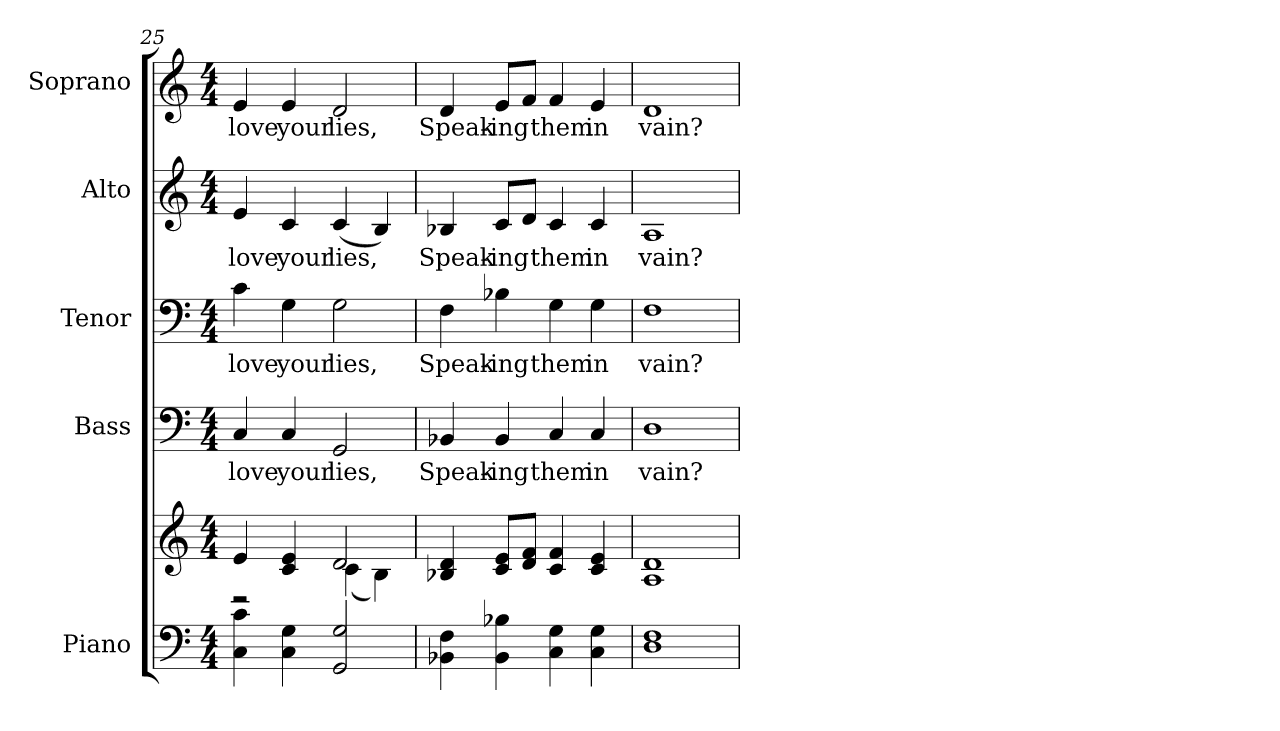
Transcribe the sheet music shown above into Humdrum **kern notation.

**kern	**kern	**kern	**text	**kern	**text	**kern	**text	**kern	**text
*part5	*part5	*part4	*part4	*part3	*part3	*part2	*part2	*part1	*part1
*staff6	*staff5	*staff4	*staff4	*staff3	*staff3	*staff2	*staff2	*staff1	*staff1
*I"Piano	*	*I"Bass	*	*I"Tenor	*	*I"Alto	*	*I"Soprano	*
*I'Pno.	*	*I'B.	*	*	*	*I'A.	*	*I'S.	*
!!LO:PB:g=z
*clefF4	*clefG2	*clefF4	*	*clefF4	*	*clefG2	*	*clefG2	*
*k[]	*k[]	*k[]	*	*k[]	*	*k[]	*	*k[]	*
*C:	*C:	*C:	*	*C:	*	*C:	*	*C:	*
*M4/4	*M4/4	*M4/4	*	*M4/4	*	*M4/4	*	*M4/4	*
=25	=25	=25	=25	=25	=25	=25	=25	=25	=25
*	*^	*	*	*	*	*	*	*	*
!	!	!	!	!LO:LY:b:color=#000000	!	!	!	!	!	!
!	!	!	!	!	!	!LO:LY:b:color=#000000	!	!	!	!
!	!	!	!	!	!	!	!	!LO:LY:b:color=#000000	!	!
!	!	!	!	!	!	!	!	!	!	!LO:LY:b:color=#000000
4Ci\ 4ci	4ei/	2r	4Ci/	love	4ci\	love	4ei/	love	4ei/	love
!	!	!	!	!LO:LY:b:color=#000000	!	!	!	!	!	!
!	!	!	!	!	!	!LO:LY:b:color=#000000	!	!	!	!
!	!	!	!	!	!	!	!	!LO:LY:b:color=#000000	!	!
!	!	!	!	!	!	!	!	!	!	!LO:LY:b:color=#000000
4Ci\ 4Gi	4ci/ 4ei	.	4Ci/	your	4Gi\	your	4ci/	your	4ei/	your
!	!	!	!	!LO:LY:b:color=#000000	!	!	!	!	!	!
!	!	!	!	!	!	!LO:LY:b:color=#000000	!	!	!	!
!	!	!	!	!	!	!	!	!LO:LY:b:color=#000000	!	!
!	!	!	!	!	!	!	!	!	!	!LO:LY:b:color=#000000
2GGi/ 2Gi	2di/	(4ci\	2GGi/	lies,	2Gi\	lies,	(4ci/	lies,	2di/	lies,
.	.	4Bi\)	.	.	.	.	4Bi/)	.	.	.
*	*v	*v	*	*	*	*	*	*	*	*
=26	=26	=26	=26	=26	=26	=26	=26	=26	=26
*	*^	*	*	*	*	*	*	*	*
!	!	!	!	!LO:LY:b:color=#000000	!	!	!	!	!	!
*	*v	*v	*	*	*	*	*	*	*	*
*	*^	*	*	*	*	*	*	*	*
!	!	!	!	!	!	!LO:LY:b:color=#000000	!	!	!	!
*	*v	*v	*	*	*	*	*	*	*	*
*	*^	*	*	*	*	*	*	*	*
!	!	!	!	!	!	!	!	!LO:LY:b:color=#000000	!	!
*	*v	*v	*	*	*	*	*	*	*	*
*	*^	*	*	*	*	*	*	*	*
!	!	!	!	!	!	!	!	!	!	!LO:LY:b:color=#000000
*	*v	*v	*	*	*	*	*	*	*	*
4BB-Xi\ 4Fi	4B-Xi/ 4di	4BB-Xi/	Speak-	4Fi\	Speak-	4B-Xi/	Speak-	4di/	Speak-
!	!	!	!LO:LY:b:color=#000000	!	!	!	!	!	!
!	!	!	!	!	!LO:LY:b:color=#000000	!	!	!	!
!	!	!	!	!	!	!	!LO:LY:b:color=#000000	!	!
!	!	!	!	!	!	!	!	!	!LO:LY:b:color=#000000
4BB-i\ 4B-Xi	8ci/ 8eiL	4BB-i/	-ing	4B-Xi\	-ing	8ci/L	-ing	8ei/L	-ing
.	8di/ 8fiJ	.	.	.	.	8di/J	.	8fi/J	.
!	!	!	!LO:LY:b:color=#000000	!	!	!	!	!	!
!	!	!	!	!	!LO:LY:b:color=#000000	!	!	!	!
!	!	!	!	!	!	!	!LO:LY:b:color=#000000	!	!
!	!	!	!	!	!	!	!	!	!LO:LY:b:color=#000000
4Ci\ 4Gi	4ci/ 4fi	4Ci/	them	4Gi\	them	4ci/	them	4fi/	them
!	!	!	!LO:LY:b:color=#000000	!	!	!	!	!	!
!	!	!	!	!	!LO:LY:b:color=#000000	!	!	!	!
!	!	!	!	!	!	!	!LO:LY:b:color=#000000	!	!
!	!	!	!	!	!	!	!	!	!LO:LY:b:color=#000000
4Ci\ 4Gi	4ci/ 4ei	4Ci/	in	4Gi\	in	4ci/	in	4ei/	in
=27	=27	=27	=27	=27	=27	=27	=27	=27	=27
!	!	!	!LO:LY:b:color=#000000	!	!	!	!	!	!
!	!	!	!	!	!LO:LY:b:color=#000000	!	!	!	!
!	!	!	!	!	!	!	!LO:LY:b:color=#000000	!	!
!	!	!	!	!	!	!	!	!	!LO:LY:b:color=#000000
1Di 1Fi	1Ai 1di	1Di	vain?	1Fi	vain?	1Ai	vain?	1di	vain?
=	=	=	=	=	=	=	=	=	=
*-	*-	*-	*-	*-	*-	*-	*-	*-	*-
